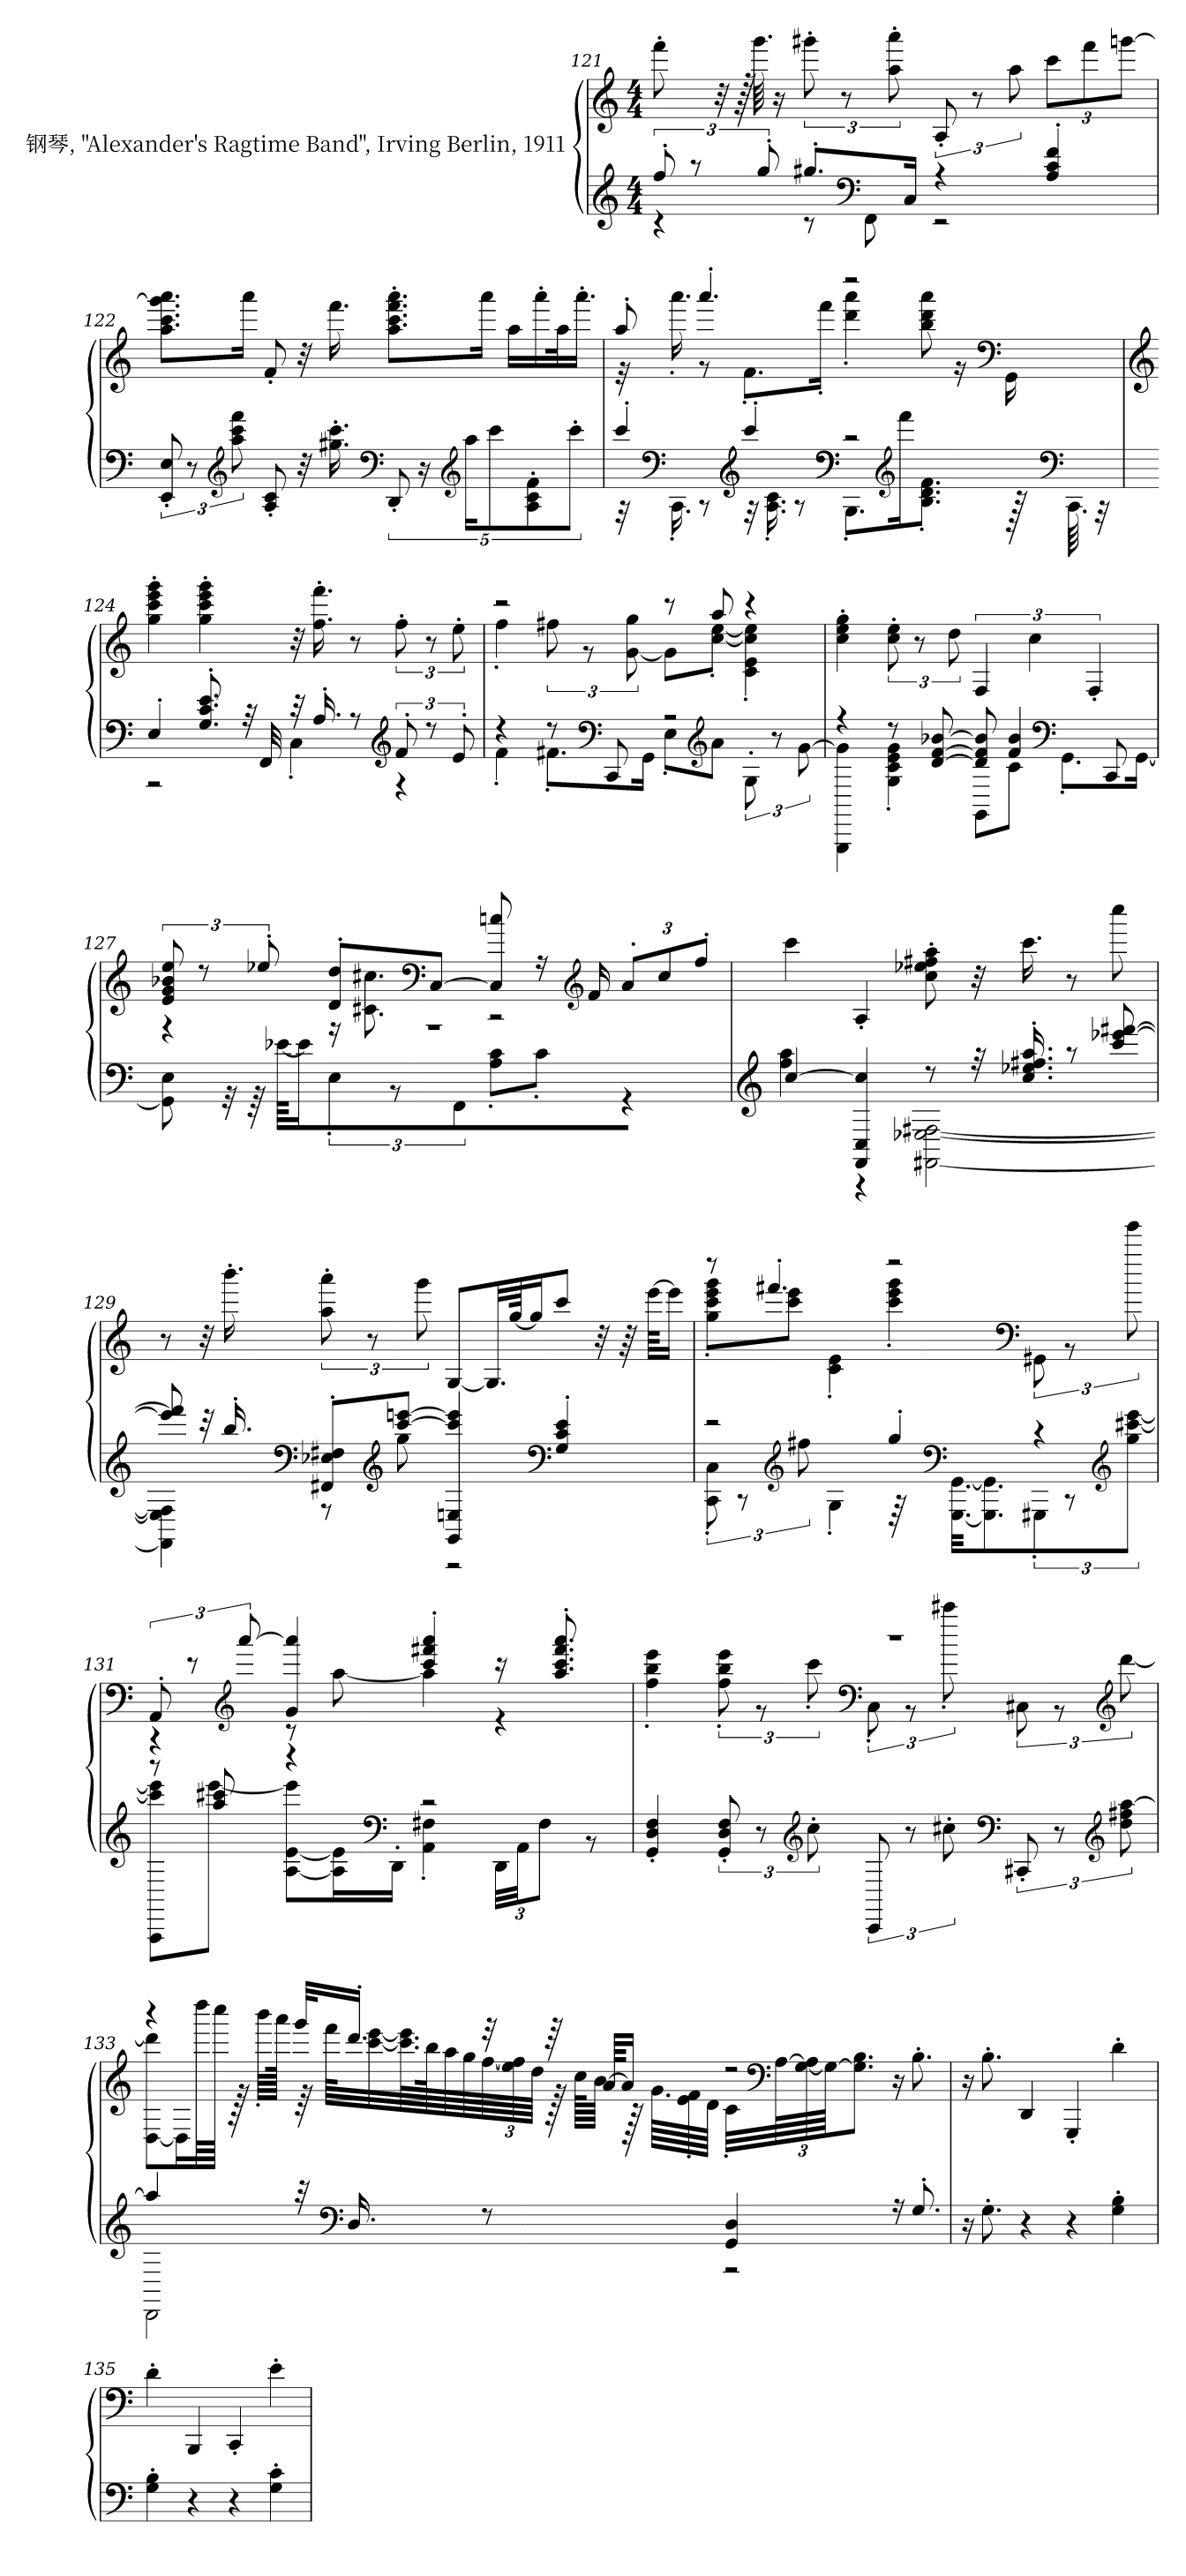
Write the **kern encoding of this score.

**kern	**kern
*part1	*part1
*staff2	*staff1
*I"钢琴, &quot;Alexander's Ragtime Band&quot;, Irving Berlin, 1911	*
!!LO:LB:g=z
*clefG2	*clefG2
*k[]	*k[]
*M4/4	*M4/4
=121	=121
*^	*
12ff'/	4r	8fff'\
12r	.	.
.	.	32r
.	.	128r
.	.	64.ggg\
12gg'/	.	.
.	.	16r
8.gg#X'/L	8r	12ggg#X'\
.	.	12r
*clefF4	*	*
.	8FF\	.
.	.	12aa\' 12aaa\'
16C/Jk	.	.
4r	2r	12A'/
.	.	12r
.	.	12aa\
*	*	*Xbrackettup
4A/' 4c/' 4f/'	.	12ccc\L
.	.	12fff\
.	.	[12gggn\J
*v	*v	*
=122	=122
12EE/' 12E/'	8.aa\ 8.ccc\ 8.ggg\] 8.aaa\L
12r	.
*clefG2	*
12aa\ 12ccc\ 12fff\	.
.	16aaa\Jk
8A/' 8c/'	8f'/
32r	32r
16.gg#X\' 16.ccc\'	16.fff\
*clefF4	*
10DD'/	8.aa\' 8.ccc\' 8.fff\' 8.aaa\'L
20r	.
*clefG2	*
20aa\KL	.
.	16aaa\Jk
10ccc\	.
.	16aa\LL
10A\' 10c\' 10f\'	.
.	16aaa'\
.	32aa\K
10ccc'\J	.
.	16.aaa'\JJ
!!LO:LB:g=z
=123	=123
*^	*^
4ccc'/	32r	8aa'/	32r
*clefF4	*	*	*
.	16.CC'\	.	16.aaa'\
.	8r	4.aaa'/	8r
*clefG2	*	*	*
4ccc'/	32r	.	8.f'\L
.	16.A\' 16.c\'	.	.
.	8r	.	.
.	.	.	16fff'\Jk
*clefF4	*	*	*
2r	8.BBB'\L	2r	4ddd\' 4aaa\'
*clefG2	*	*	*
.	16fff\K	.	.
.	8.B\' 8.d\' 8.f\'J	.	8bb\ 8ddd\ 8aaa\
.	.	.	16r
*	*	*clefF4	*
.	128r	.	16GG\
*clefF4	*	*	*
.	64.CC\	.	.
.	32r	.	.
*	*	*v	*v
=124	=124	=124
*	*	*clefG2
4E'/	2r	4gg\' 4ccc\' 4eee\' 4ggg\'
8.G/' 8.c/' 8.e/'	.	4gg\' 4ccc\' 4eee\' 4ggg\'
32r	.	.
32FF/	.	.
32r	4C'\	32r
16.A'/	.	16.ff\' 16.fff\'
8r	.	8r
*clefG2	*	*
*	*	*brackettup
12f'/	4r	12ff'\
12r	.	12r
12e'/	.	12ee'\
!!LO:LB:g=z
=125	=125	=125
*	*	*^
4r	4f'\	2r	4ff'\
8r	8.f#X'\L	.	12ff#X\
.	.	.	12r
*clefF4	*	*	*
8CC/	.	.	.
.	.	.	[12g\ 12gg\
.	16GG\Jk	.	.
2r	8E'\L	8r	8g\L]
*clefG2	*	*	*
.	8a\J	8aa/	[8cc\' [8ee\'J
.	12G'\	4r	4c\' 4e\' 4cc\]' 4ee\]'
.	12r	.	.
.	[12g\	.	.
*	*	*v	*v
=126	=126	=126
4r	4GGG\ 4g\]	4cc\' 4ee\' 4gg\'
8r	4G\' 4c\' 4e\' 4g\'	12cc\' 12ee\'
.	.	12r
[8d/ [8f/ [8b-X/	.	.
.	.	12dd\
8d/] 8f/] 8b-/]	8GG\L	6F/
4f/ 4b-/	8c\J	.
.	.	6cc\
*clefF4	*	*
.	8.GG'\L	.
.	.	6F'/
8CC/	.	.
.	[16GG\Jk	.
!!LO:PB:g=z
=127	=127	=127
*	*	*^
1r	8GG\] 8E\	12e/ 12g/ 12b-X/ 12ee/	4r
.	.	12r	.
.	32r	.	.
.	64r	.	.
.	.	12ee-X'/	.
.	[64e-X\KKLL	.	.
.	16e-\J]	.	.
.	12E'\J	8d/' 8dd/'L	16r
.	.	.	8.c#X\ 8.cc#X\
.	12r	.	.
*	*	*clefF4	*
.	.	[8C/J	.
.	12FF\	.	.
.	8A\' 8c\'L	8C/] 8ccn/	2r
.	8c'\J	16r	.
*	*	*clefG2	*
.	.	16f/	.
*	*	*Xbrackettup	*
.	4r	12a'/L	.
.	.	12cc/	.
.	.	12ff'/J	.
*	*	*v	*v
=128	=128	=128
*clefG2	*	*
[4cc/	4ff\ 4aa\	4ccc\
4FF/ 4C/ 4cc/]	4r	4A'/
8r	[2FF#X\ [2E-X\ [2F#X\	8cc\' 8ee-X\' 8ff#X\' 8aa\'
32r	.	32r
16.cc/' 16.ee-X/' 16.ff#X/' 16.aa/'	.	16.ccc\
8r	.	8r
8ccc/ [8eee-X/ [8fff#X/	.	8cccc\
!!LO:LB:g=z
=129	=129	=129
8eee-/] 8fff#/]	4FF#\] 4E-\] 4F#\]	8r
32r	.	32r
16.bb'/	.	16.bbb'\
*clefF4	*	*
*	*	*brackettup
8FF#X/' 8E-X/' 8F#X/'L	8r	12aa\' 12aaa\'
.	.	12r
*clefG2	*	*
[8ccc/ [8eeen/J	8gg\	.
.	.	12ggg\
4GG/ 4En/ 4ccc/] 4eee/]	2r	[8G/L
.	.	32.G/LL]
.	.	[64gg/JK
.	.	16gg/J]
*clefF4	*	*
4G/' 4c/' 4e/'	.	8ccc/J
.	.	32r
.	.	64r
.	.	[64eee\KKLL
.	.	16eee\JJ]
=130	=130	=130
*	*	*^
2r	12CC\' 12C\'	8r	8gg\' 8ccc\' 8eee\' 8ggg\'L
.	12r	.	.
.	.	4.fff#X'/	8ccc\ 8eee\J
*clefG2	*	*	*
.	12ff#X\	.	.
.	4G'\	.	4c\' 4e\'
4gg'/	64r	2r	4ccc\' 4eee\' 4ggg\'
*clefF4	*	*	*
.	[32.GGG\ [32.GG\KKL	.	.
.	8.GGG\] 8.GG\]	.	.
*	*	*clefF4	*
4r	12GGG#X'\J	.	12GG#X\
.	12r	.	12r
*clefG2	*	*	*
.	12gg\ [12ccc#X\ [12eee\	.	12ggg\
!!LO:LB:g=z	!!
=131	=131	=131	=131
8r	8AAA\ 8ccc#\] 8eee\]L	12AA'/	4r
.	.	12r	.
8aa/ 8ccc#X/	[8eee\J	.	.
*	*	*clefG2	*
.	.	[12aaa/	.
4r	[8A\ [8e\ 8eee\]L	4g/ 4aaa/]	8r
.	16A\] 16e\]L	.	[8aa\
*clefF4	*	*	*
.	16DD'\JJ	.	.
2r	4AA\' 4F#X\'	4ccc/' 4fff#X/' 4aaa/'	4aa\]
*	*Xbrackettup	*	*
.	48DD\LLL	16r	4r
.	48AA\JJ	.	.
.	12F#\J	.	.
.	.	8.aa/' 8.ccc/' 8.fff#/' 8.aaa/'	.
.	8r	.	.
*v	*v	*	*
=132	=132	=132
4GG/' 4D/' 4F/'	1r	4ff\' 4bb\' 4eee\'
*brackettup	*	*
12GG/' 12D/' 12F/'	.	12ff\' 12bb\' 12eee\'
12r	.	12r
*clefG2	*	*
12cc'\	.	12ccc'\
*	*clefF4	*
12CC/	.	12C'\
12r	.	12r
12cc#X'\	.	12ccc#X'\
*clefF4	*	*
12CC#X'/	.	12C#X\
12r	.	12r
*clefG2	*clefG2	*
12dd\ 12ff#X\ [12aa\	.	[12ddd\
!!LO:LB:g=z	!!
=133	=133	=133
*^	*	*
4aa/]	2DD\	4r	[8D\ 8ddd\]L
.	.	.	16D\L]
.	.	.	64dddd\LL
.	.	.	64cccc\JJJJ
.	.	.	128r
.	.	.	64bbb'\LLLL
.	.	.	128aaa\JJJJk
32r	.	32ggg/KLL	64r
.	.	.	64fff\KLLL
*clefF4	*	*	*
16.D/	.	16.ddd'/JJ	[32ccc\ [32eee\
.	.	.	64.ccc\] 64.eee\]L
.	.	.	128bb\K
.	.	.	64aa\
.	.	.	64gg\
*	*	*	*Xbrackettup
8r	.	32r	[96ff\
.	.	.	96ee\ 96ff\]
.	.	.	96dd\JJJJ
.	.	64r	128r
.	.	.	128cc\KLLLL
.	.	[64a/KKLL	64b\JJJJ
.	.	16a/JJ]	128r
.	.	.	64.g\LLLL
.	.	.	64e\' 64f\'
.	.	.	64d\JJJJ
4GG/ 4D/	2r	2r	32c'\LLL
*	*	*clefF4	*
.	.	.	[96A\L
.	.	.	[96G\ 96A\]
.	.	.	96G\JJJ_
.	.	.	8.G\] 8.B\J
16r	.	.	16r
8.G'/	.	.	8.B'\
*v	*v	*	*
*	*v	*v
!!LO:LB:g=z
=134	=134
16r	16r
8.G'\	8.B'\
4r	4DD/
4r	4GGG'/
4G\' 4B\'	4d'\
=135	=135
4G\' 4B\'	4d'\
4r	4BBB/
4r	4CC'/
4G\' 4c\'	4e'\
=	=
*-	*-
